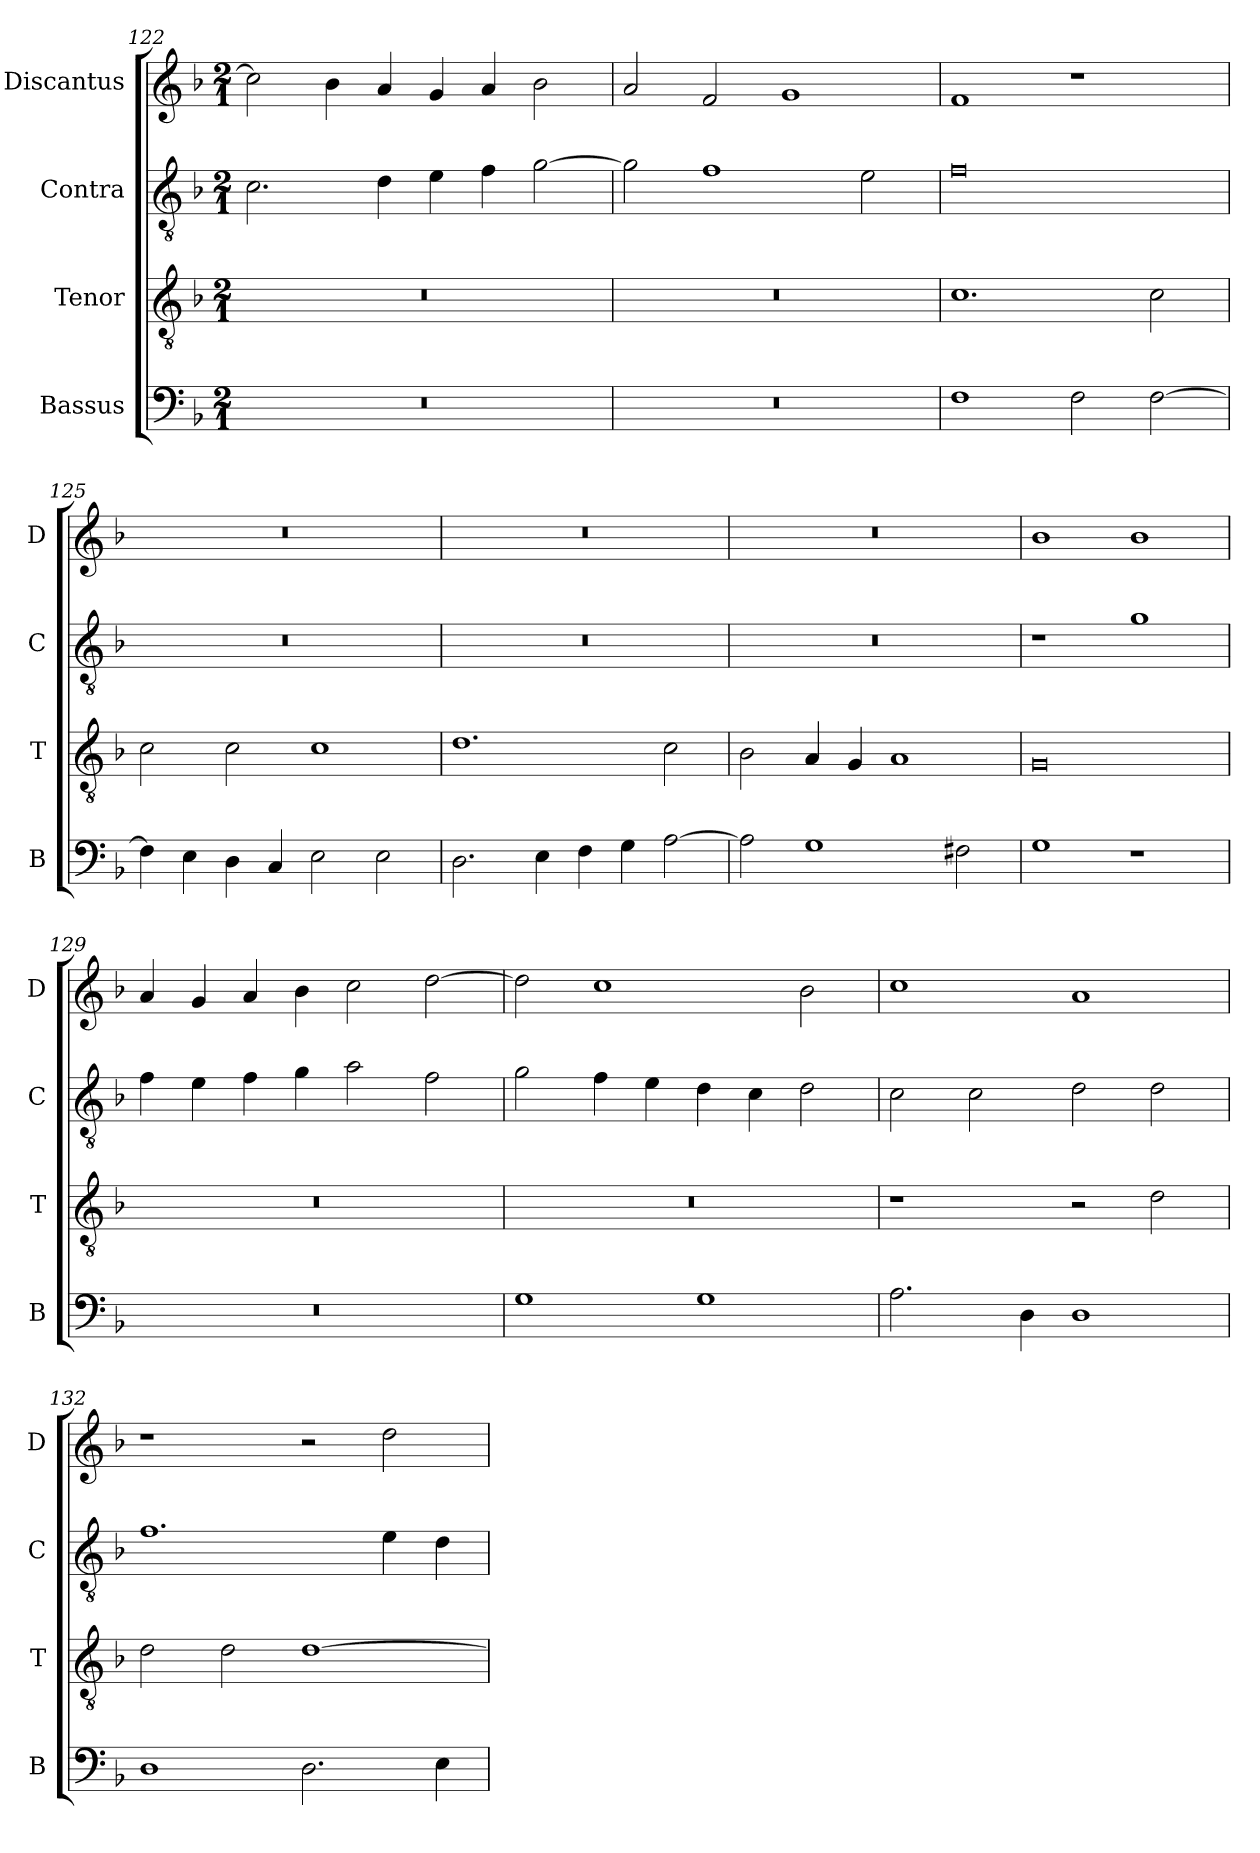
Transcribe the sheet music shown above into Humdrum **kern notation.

**kern	**kern	**kern	**kern
*part4	*part3	*part2	*part1
*staff4	*staff3	*staff2	*staff1
*I"Bassus	*I"Tenor	*I"Contra	*I"Discantus
*I'B	*I'T	*I'C	*I'D
*clefF4	*clefGv2	*clefGv2	*clefG2
*k[b-]	*k[b-]	*k[b-]	*k[b-]
*M2/1	*M2/1	*M2/1	*M2/1
=122	=122	=122	=122
0r	0r	2.c\	2cc\]
.	.	.	4b-\
.	.	4d\	4a/
.	.	4e\	4g/
.	.	4f\	4a/
.	.	[2g\	2b-\
=123	=123	=123	=123
0r	0r	2g\]	2a/
.	.	1f	2f/
.	.	.	1g
.	.	2e\	.
=124	=124	=124	=124
1F	1.c	0f	1f
2F\	.	.	1r
[2F\	2c\	.	.
=125	=125	=125	=125
4F\]	2c\	0r	0r
4E\	.	.	.
4D\	2c\	.	.
4C/	.	.	.
2E\	1c	.	.
2E\	.	.	.
=126	=126	=126	=126
2.D\	1.d	0r	0r
4E\	.	.	.
4F\	.	.	.
4G\	.	.	.
[2A\	2c\	.	.
=127	=127	=127	=127
2A\]	2B-\	0r	0r
1G	4A/	.	.
.	4G/	.	.
.	1A	.	.
2F#X\	.	.	.
=128	=128	=128	=128
1G	0G	1r	1b-
1r	.	1g	1b-
=129	=129	=129	=129
0r	0r	4f\	4a/
.	.	4e\	4g/
.	.	4f\	4a/
.	.	4g\	4b-\
.	.	2a\	2cc\
.	.	2f\	[2dd\
=130	=130	=130	=130
1G	0r	2g\	2dd\]
.	.	4f\	1cc
.	.	4e\	.
1G	.	4d\	.
.	.	4c\	.
.	.	2d\	2b-\
=131	=131	=131	=131
2.A\	1r	2c\	1cc
.	.	2c\	.
4D\	.	.	.
1D	2r	2d\	1a
.	2d\	2d\	.
=132	=132	=132	=132
1D	2d\	1.f	1r
.	2d\	.	.
2.D\	[1d	.	2r
.	.	4e\	2dd\
4E\	.	4d\	.
=	=	=	=
*-	*-	*-	*-
